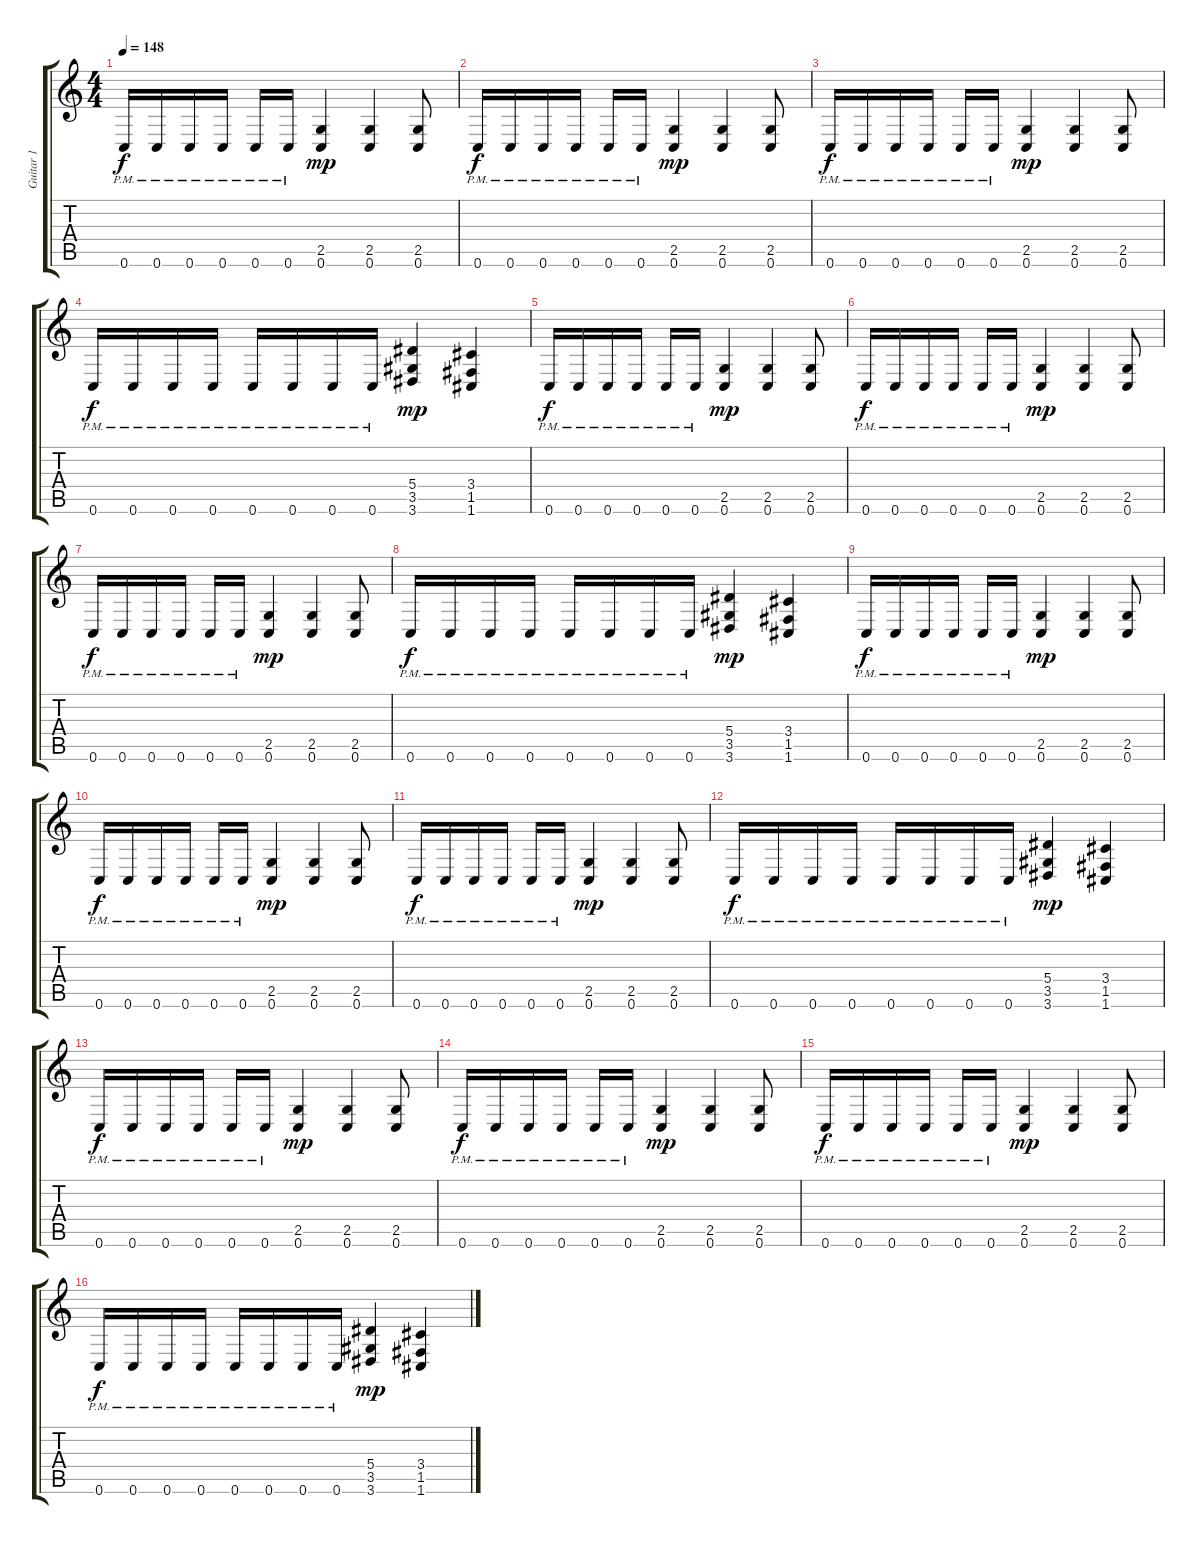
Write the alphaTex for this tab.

\track ("Guitar 1" "Guitar 1") {instrument distortionguitar}
\staff {score tabs}
\tuning (C4 G3 Eb3 Bb2 F2 C2) {hide}
\ts (4 4)
\tempo 148
\clef g2
\ks c
0.6{pm}.16{dy f} 0.6{pm}.16 0.6{pm}.16 0.6{pm}.16 0.6{pm}.16 0.6{pm}.16 (2.5 0.6).4{dy mp} (2.5 0.6).4 (2.5 0.6).8 |
0.6{pm}.16{dy f} 0.6{pm}.16 0.6{pm}.16 0.6{pm}.16 0.6{pm}.16 0.6{pm}.16 (2.5 0.6).4{dy mp} (2.5 0.6).4 (2.5 0.6).8 |
0.6{pm}.16{dy f} 0.6{pm}.16 0.6{pm}.16 0.6{pm}.16 0.6{pm}.16 0.6{pm}.16 (2.5 0.6).4{dy mp} (2.5 0.6).4 (2.5 0.6).8 |
0.6{pm}.16{dy f} 0.6{pm}.16 0.6{pm}.16 0.6{pm}.16 0.6{pm}.16 0.6{pm}.16 0.6{pm}.16 0.6{pm}.16 (5.4 3.5 3.6).4{dy mp} (3.4 1.5 1.6).4 |
0.6{pm}.16{dy f} 0.6{pm}.16 0.6{pm}.16 0.6{pm}.16 0.6{pm}.16 0.6{pm}.16 (2.5 0.6).4{dy mp} (2.5 0.6).4 (2.5 0.6).8 |
0.6{pm}.16{dy f} 0.6{pm}.16 0.6{pm}.16 0.6{pm}.16 0.6{pm}.16 0.6{pm}.16 (2.5 0.6).4{dy mp} (2.5 0.6).4 (2.5 0.6).8 |
0.6{pm}.16{dy f} 0.6{pm}.16 0.6{pm}.16 0.6{pm}.16 0.6{pm}.16 0.6{pm}.16 (2.5 0.6).4{dy mp} (2.5 0.6).4 (2.5 0.6).8 |
0.6{pm}.16{dy f} 0.6{pm}.16 0.6{pm}.16 0.6{pm}.16 0.6{pm}.16 0.6{pm}.16 0.6{pm}.16 0.6{pm}.16 (5.4 3.5 3.6).4{dy mp} (3.4 1.5 1.6).4 |
0.6{pm}.16{dy f} 0.6{pm}.16 0.6{pm}.16 0.6{pm}.16 0.6{pm}.16 0.6{pm}.16 (2.5 0.6).4{dy mp} (2.5 0.6).4 (2.5 0.6).8 |
0.6{pm}.16{dy f} 0.6{pm}.16 0.6{pm}.16 0.6{pm}.16 0.6{pm}.16 0.6{pm}.16 (2.5 0.6).4{dy mp} (2.5 0.6).4 (2.5 0.6).8 |
0.6{pm}.16{dy f} 0.6{pm}.16 0.6{pm}.16 0.6{pm}.16 0.6{pm}.16 0.6{pm}.16 (2.5 0.6).4{dy mp} (2.5 0.6).4 (2.5 0.6).8 |
0.6{pm}.16{dy f} 0.6{pm}.16 0.6{pm}.16 0.6{pm}.16 0.6{pm}.16 0.6{pm}.16 0.6{pm}.16 0.6{pm}.16 (5.4 3.5 3.6).4{dy mp} (3.4 1.5 1.6).4 |
0.6{pm}.16{dy f} 0.6{pm}.16 0.6{pm}.16 0.6{pm}.16 0.6{pm}.16 0.6{pm}.16 (2.5 0.6).4{dy mp} (2.5 0.6).4 (2.5 0.6).8 |
0.6{pm}.16{dy f} 0.6{pm}.16 0.6{pm}.16 0.6{pm}.16 0.6{pm}.16 0.6{pm}.16 (2.5 0.6).4{dy mp} (2.5 0.6).4 (2.5 0.6).8 |
0.6{pm}.16{dy f} 0.6{pm}.16 0.6{pm}.16 0.6{pm}.16 0.6{pm}.16 0.6{pm}.16 (2.5 0.6).4{dy mp} (2.5 0.6).4 (2.5 0.6).8 |
0.6{pm}.16{dy f} 0.6{pm}.16 0.6{pm}.16 0.6{pm}.16 0.6{pm}.16 0.6{pm}.16 0.6{pm}.16 0.6{pm}.16 (5.4 3.5 3.6).4{dy mp} (3.4 1.5 1.6).4
